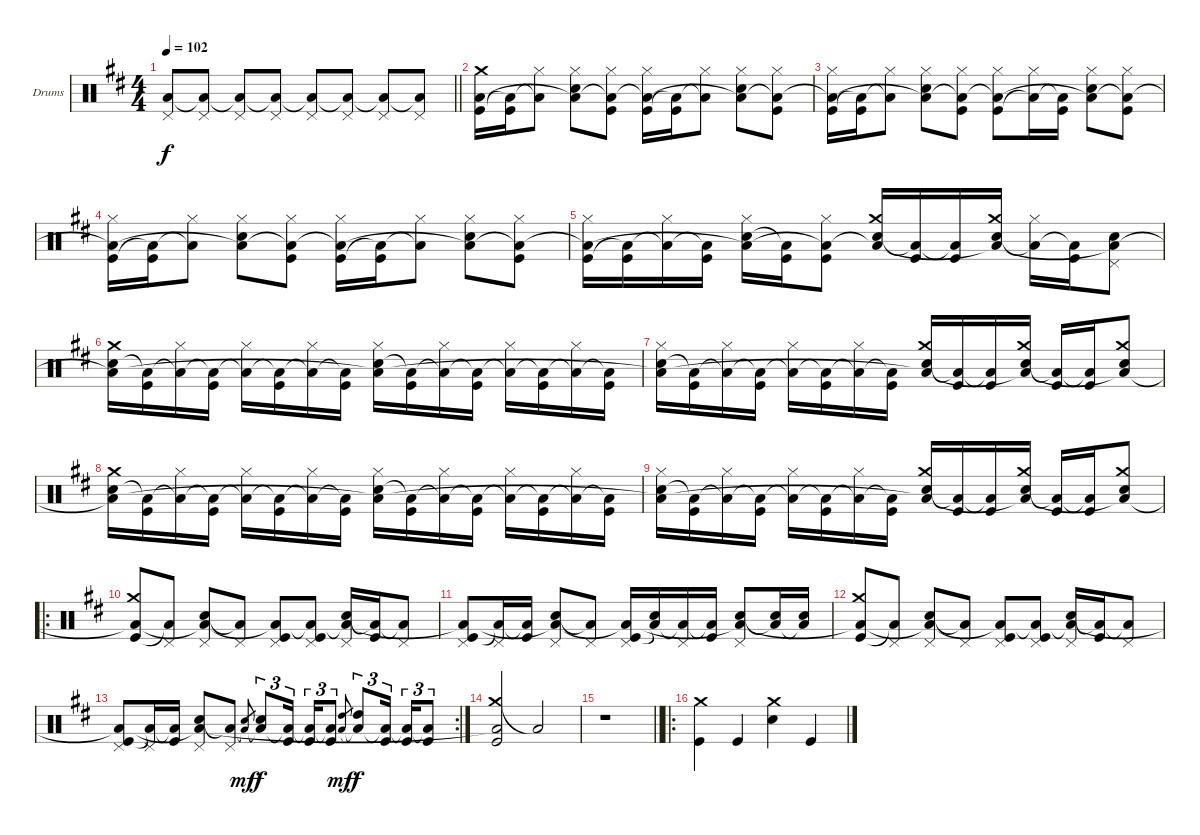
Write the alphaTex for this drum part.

\bracketExtendMode groupsimilarinstruments
\firstSystemTrackNameOrientation horizontal
\otherSystemsTrackNameOrientation horizontal
\track ("Drumkit" "Drums") {instrument percussion}
\staff {score}
\articulation defaults
\ts (4 4)
\tempo 102
\clef neutral
\scale
0.333333
\barLineRight lightlight
\ks d
("Pedal Hi-Hat (hit)" "Low Tom (hit)"{t}).8{dy f} ("Pedal Hi-Hat (hit)" "Low Tom (hit)"{t}).8 ("Pedal Hi-Hat (hit)" "Low Tom (hit)"{t}).8 ("Pedal Hi-Hat (hit)" "Low Tom (hit)"{t}).8 ("Pedal Hi-Hat (hit)" "Low Tom (hit)"{t}).8 ("Pedal Hi-Hat (hit)" "Low Tom (hit)"{t}).8 ("Pedal Hi-Hat (hit)" "Low Tom (hit)"{t}).8 ("Pedal Hi-Hat (hit)" "Low Tom (hit)"{t}).8 |
\scale
0.333333 ("Crash medium (hit)" "Kick (hit)" "Low Tom (hit)").16 ("Kick (hit)" "Low Tom (hit)"{t}).16 ("Hi-Hat (closed)" "Low Tom (hit)"{t}).8 ("Hi-Hat (closed)" "Snare (hit) 2" "Low Tom (hit)"{t}).8 ("Hi-Hat (closed)" "Kick (hit)" "Low Tom (hit)"{t}).8 ("Hi-Hat (closed)" "Kick (hit)" "Low Tom (hit)"{t}).16 ("Kick (hit)" "Low Tom (hit)"{t}).16 ("Hi-Hat (closed)" "Low Tom (hit)"{t}).8 ("Hi-Hat (closed)" "Snare (hit) 2" "Low Tom (hit)"{t}).8 ("Hi-Hat (closed)" "Kick (hit)" "Low Tom (hit)"{t}).8 |
\scale
0.333333 ("Hi-Hat (closed)" "Kick (hit)" "Low Tom (hit)"{t}).16 ("Kick (hit)" "Low Tom (hit)"{t}).16 ("Hi-Hat (closed)" "Low Tom (hit)"{t}).8 ("Hi-Hat (closed)" "Snare (hit) 2" "Low Tom (hit)"{t}).8 ("Hi-Hat (closed)" "Kick (hit)" "Low Tom (hit)"{t}).8 ("Hi-Hat (closed)" "Kick (hit)" "Low Tom (hit)"{t}).8 ("Hi-Hat (closed)" "Low Tom (hit)"{t}).16 ("Kick (hit)" "Low Tom (hit)"{t}).16 ("Hi-Hat (closed)" "Snare (hit) 2" "Low Tom (hit)"{t}).8 ("Hi-Hat (closed)" "Kick (hit)" "Low Tom (hit)"{t}).8 |
\scale
0.333333 ("Hi-Hat (closed)" "Kick (hit)" "Low Tom (hit)"{t}).16 ("Kick (hit)" "Low Tom (hit)"{t}).16 ("Hi-Hat (closed)" "Low Tom (hit)"{t}).8 ("Hi-Hat (closed)" "Snare (hit) 2" "Low Tom (hit)"{t}).8 ("Hi-Hat (closed)" "Kick (hit)" "Low Tom (hit)"{t}).8 ("Hi-Hat (closed)" "Kick (hit)" "Low Tom (hit)"{t}).16 ("Kick (hit)" "Low Tom (hit)"{t}).16 ("Hi-Hat (closed)" "Low Tom (hit)"{t}).8 ("Hi-Hat (closed)" "Snare (hit) 2" "Low Tom (hit)"{t}).8 ("Hi-Hat (closed)" "Kick (hit)" "Low Tom (hit)"{t}).8 |
\scale
0.333333 ("Hi-Hat (closed)" "Kick (hit)" "Low Tom (hit)"{t}).16 ("Kick (hit)" "Low Tom (hit)"{t}).16 ("Hi-Hat (closed)" "Low Tom (hit)"{t}).16 ("Kick (hit)" "Low Tom (hit)"{t}).16 ("Hi-Hat (closed)" "Snare (hit) 2" "Low Tom (hit)"{t}).16 ("Kick (hit)" "Low Tom (hit)"{t}).16 ("Hi-Hat (closed)" "Kick (hit)" "Low Tom (hit)"{t}).8 ("Crash medium (hit)" "Snare (hit) 2" "Low Tom (hit)"{t}).16 ("Kick (hit)" "Low Tom (hit)"{t}).16 ("Kick (hit)" "Low Tom (hit)"{t}).16 ("Crash medium (hit)" "Snare (hit) 2" "Low Tom (hit)"{t}).16 ("Hi-Hat (closed)" "Low Tom (hit)"{t}).16 ("Kick (hit)" "Low Tom (hit)"{t}).16 ("Pedal Hi-Hat (hit)" "Snare (hit) 2" "Low Tom (hit)"{t}).8 |
\scale
0.333333 ("Crash medium (hit)" "Snare (hit) 2" "Low Tom (hit)"{t}).16 ("Kick (hit)" "Low Tom (hit)"{t}).16 ("Hi-Hat (closed)" "Low Tom (hit)"{t}).16 ("Kick (hit)" "Low Tom (hit)"{t}).16 ("Hi-Hat (closed)" "Low Tom (hit)"{t}).16 ("Kick (hit)" "Low Tom (hit)"{t}).16 ("Hi-Hat (closed)" "Low Tom (hit)"{t}).16 ("Kick (hit)" "Low Tom (hit)"{t}).16 ("Hi-Hat (closed)" "Snare (hit) 2" "Low Tom (hit)"{t}).16 ("Kick (hit)" "Low Tom (hit)"{t}).16 ("Hi-Hat (closed)" "Low Tom (hit)"{t}).16 ("Kick (hit)" "Low Tom (hit)"{t}).16 ("Hi-Hat (closed)" "Low Tom (hit)"{t}).16 ("Kick (hit)" "Low Tom (hit)"{t}).16 ("Hi-Hat (closed)" "Low Tom (hit)"{t}).16 ("Kick (hit)" "Low Tom (hit)"{t}).16 |
\scale
0.333333 ("Hi-Hat (closed)" "Snare (hit) 2" "Low Tom (hit)"{t}).16 ("Kick (hit)" "Low Tom (hit)"{t}).16 ("Hi-Hat (closed)" "Low Tom (hit)"{t}).16 ("Kick (hit)" "Low Tom (hit)"{t}).16 ("Hi-Hat (closed)" "Low Tom (hit)"{t}).16 ("Kick (hit)" "Low Tom (hit)"{t}).16 ("Hi-Hat (closed)" "Low Tom (hit)"{t}).16 ("Kick (hit)" "Low Tom (hit)"{t}).16 ("Crash medium (hit)" "Snare (hit) 2" "Low Tom (hit)"{t}).16 ("Kick (hit)" "Low Tom (hit)"{t}).16 ("Kick (hit)" "Low Tom (hit)"{t}).16 ("Crash medium (hit)" "Snare (hit) 2" "Low Tom (hit)"{t}).16 ("Kick (hit)" "Low Tom (hit)"{t}).16 ("Kick (hit)" "Low Tom (hit)"{t}).16 ("Crash medium (hit)" "Snare (hit) 2" "Low Tom (hit)"{t}).8 |
\scale
0.333333 ("Crash medium (hit)" "Snare (hit) 2" "Low Tom (hit)"{t}).16 ("Kick (hit)" "Low Tom (hit)"{t}).16 ("Hi-Hat (closed)" "Low Tom (hit)"{t}).16 ("Kick (hit)" "Low Tom (hit)"{t}).16 ("Hi-Hat (closed)" "Low Tom (hit)"{t}).16 ("Kick (hit)" "Low Tom (hit)"{t}).16 ("Hi-Hat (closed)" "Low Tom (hit)"{t}).16 ("Kick (hit)" "Low Tom (hit)"{t}).16 ("Hi-Hat (closed)" "Snare (hit) 2" "Low Tom (hit)"{t}).16 ("Kick (hit)" "Low Tom (hit)"{t}).16 ("Hi-Hat (closed)" "Low Tom (hit)"{t}).16 ("Kick (hit)" "Low Tom (hit)"{t}).16 ("Hi-Hat (closed)" "Low Tom (hit)"{t}).16 ("Kick (hit)" "Low Tom (hit)"{t}).16 ("Hi-Hat (closed)" "Low Tom (hit)"{t}).16 ("Kick (hit)" "Low Tom (hit)"{t}).16 |
\scale
0.333333 ("Hi-Hat (closed)" "Snare (hit) 2" "Low Tom (hit)"{t}).16 ("Kick (hit)" "Low Tom (hit)"{t}).16 ("Hi-Hat (closed)" "Low Tom (hit)"{t}).16 ("Kick (hit)" "Low Tom (hit)"{t}).16 ("Hi-Hat (closed)" "Low Tom (hit)"{t}).16 ("Kick (hit)" "Low Tom (hit)"{t}).16 ("Hi-Hat (closed)" "Low Tom (hit)"{t}).16 ("Kick (hit)" "Low Tom (hit)"{t}).16 ("Crash medium (hit)" "Snare (hit) 2" "Low Tom (hit)"{t}).16 ("Kick (hit)" "Low Tom (hit)"{t}).16 ("Kick (hit)" "Low Tom (hit)"{t}).16 ("Crash medium (hit)" "Snare (hit) 2" "Low Tom (hit)"{t}).16 ("Kick (hit)" "Low Tom (hit)"{t}).16 ("Kick (hit)" "Low Tom (hit)"{t}).16 ("Crash medium (hit)" "Snare (hit) 2" "Low Tom (hit)"{t}).8 |
\ro
\scale
0.377778 ("Crash medium (hit)" "Kick (hit)" "Low Tom (hit)"{t}).8 ("Pedal Hi-Hat (hit)" "Low Tom (hit)"{t}).8 ("Pedal Hi-Hat (hit)" "Snare (hit) 2" "Low Tom (hit)"{t}).8 ("Pedal Hi-Hat (hit)" "Low Tom (hit)"{t}).8 ("Pedal Hi-Hat (hit)" "Kick (hit)" "Low Tom (hit)"{t}).8 ("Pedal Hi-Hat (hit)" "Kick (hit)" "Low Tom (hit)"{t}).8 ("Pedal Hi-Hat (hit)" "Snare (hit) 2" "Low Tom (hit)"{t}).16 ("Kick (hit)" "Low Tom (hit)"{t}).16 ("Pedal Hi-Hat (hit)" "Low Tom (hit)"{t}).8 |
\scale
0.311111 ("Pedal Hi-Hat (hit)" "Kick (hit)" "Low Tom (hit)"{t}).8 ("Pedal Hi-Hat (hit)" "Low Tom (hit)"{t}).16 ("Kick (hit)" "Low Tom (hit)"{t}).16 ("Pedal Hi-Hat (hit)" "Snare (hit) 2" "Low Tom (hit)"{t}).8 ("Pedal Hi-Hat (hit)" "Low Tom (hit)"{t}).8 ("Pedal Hi-Hat (hit)" "Kick (hit)" "Low Tom (hit)"{t}).16 ("Snare (hit) 2" "Low Tom (hit)"{t}).16 ("Pedal Hi-Hat (hit)" "Low Tom (hit)"{t}).16 ("Kick (hit)" "Low Tom (hit)"{t}).16 ("Pedal Hi-Hat (hit)" "Snare (hit) 2" "Low Tom (hit)"{t}).8 ("Snare (hit) 2" "Low Tom (hit)"{t}).16 ("Snare (hit) 2" "Low Tom (hit)"{t}).16 |
\scale
0.311111 ("Crash medium (hit)" "Kick (hit)" "Low Tom (hit)"{t}).8 ("Pedal Hi-Hat (hit)" "Low Tom (hit)"{t}).8 ("Pedal Hi-Hat (hit)" "Snare (hit) 2" "Low Tom (hit)"{t}).8 ("Pedal Hi-Hat (hit)" "Low Tom (hit)"{t}).8 ("Pedal Hi-Hat (hit)" "Kick (hit)" "Low Tom (hit)"{t}).8 ("Pedal Hi-Hat (hit)" "Kick (hit)" "Low Tom (hit)"{t}).8 ("Pedal Hi-Hat (hit)" "Snare (hit) 2" "Low Tom (hit)"{t}).16 ("Kick (hit)" "Low Tom (hit)"{t}).16 ("Pedal Hi-Hat (hit)" "Low Tom (hit)"{t}).8 |
\rc 2
\scale
0.205298 ("Pedal Hi-Hat (hit)" "Kick (hit)" "Low Tom (hit)"{t}).8 ("Pedal Hi-Hat (hit)" "Low Tom (hit)"{t}).16 ("Kick (hit)" "Low Tom (hit)"{t}).16 ("Pedal Hi-Hat (hit)" "Snare (hit) 2" "Low Tom (hit)"{t}).8 ("Pedal Hi-Hat (hit)" "Low Tom (hit)"{t}).8 ("Snare (hit) 2" "Low Tom (hit)"{t}).8{gr dy mf} ("Snare (hit) 2" "Low Tom (hit)"{t}).8{tu (3 2) dy f} ("Kick (hit)" "Low Tom (hit)"{t}).16{tu (3 2)} ("Kick (hit)" "Low Tom (hit)"{t}).16{tu (3 2)} ("Kick (hit)" "Low Tom (hit)"{t}).8{tu (3 2)} ("High Tom (hit)" "Low Tom (hit)"{t}).8{gr dy mf} ("High Tom (hit)" "Low Tom (hit)"{t}).8{tu (3 2) dy f} ("Kick (hit)" "Low Tom (hit)"{t}).16{tu (3 2)} ("Kick (hit)" "Low Tom (hit)"{t}).16{tu (3 2)} ("Kick (hit)" "Low Tom (hit)"{t}).8{tu (3 2)} |
\scale
0.397351 ("Crash medium (hit)" "Kick (hit)" "Low Tom (hit)"{t}).2 "Low Tom (hit)"{t}.2 |
\scale
0.397351
\barLineRight lightlight
r.1 |
\ro
\scale
0.377778 ("Crash medium (hit)" "Kick (hit)").4 "Kick (hit)".4 ("Crash medium (hit)" "Snare (hit) 2").4 "Kick (hit)".4
